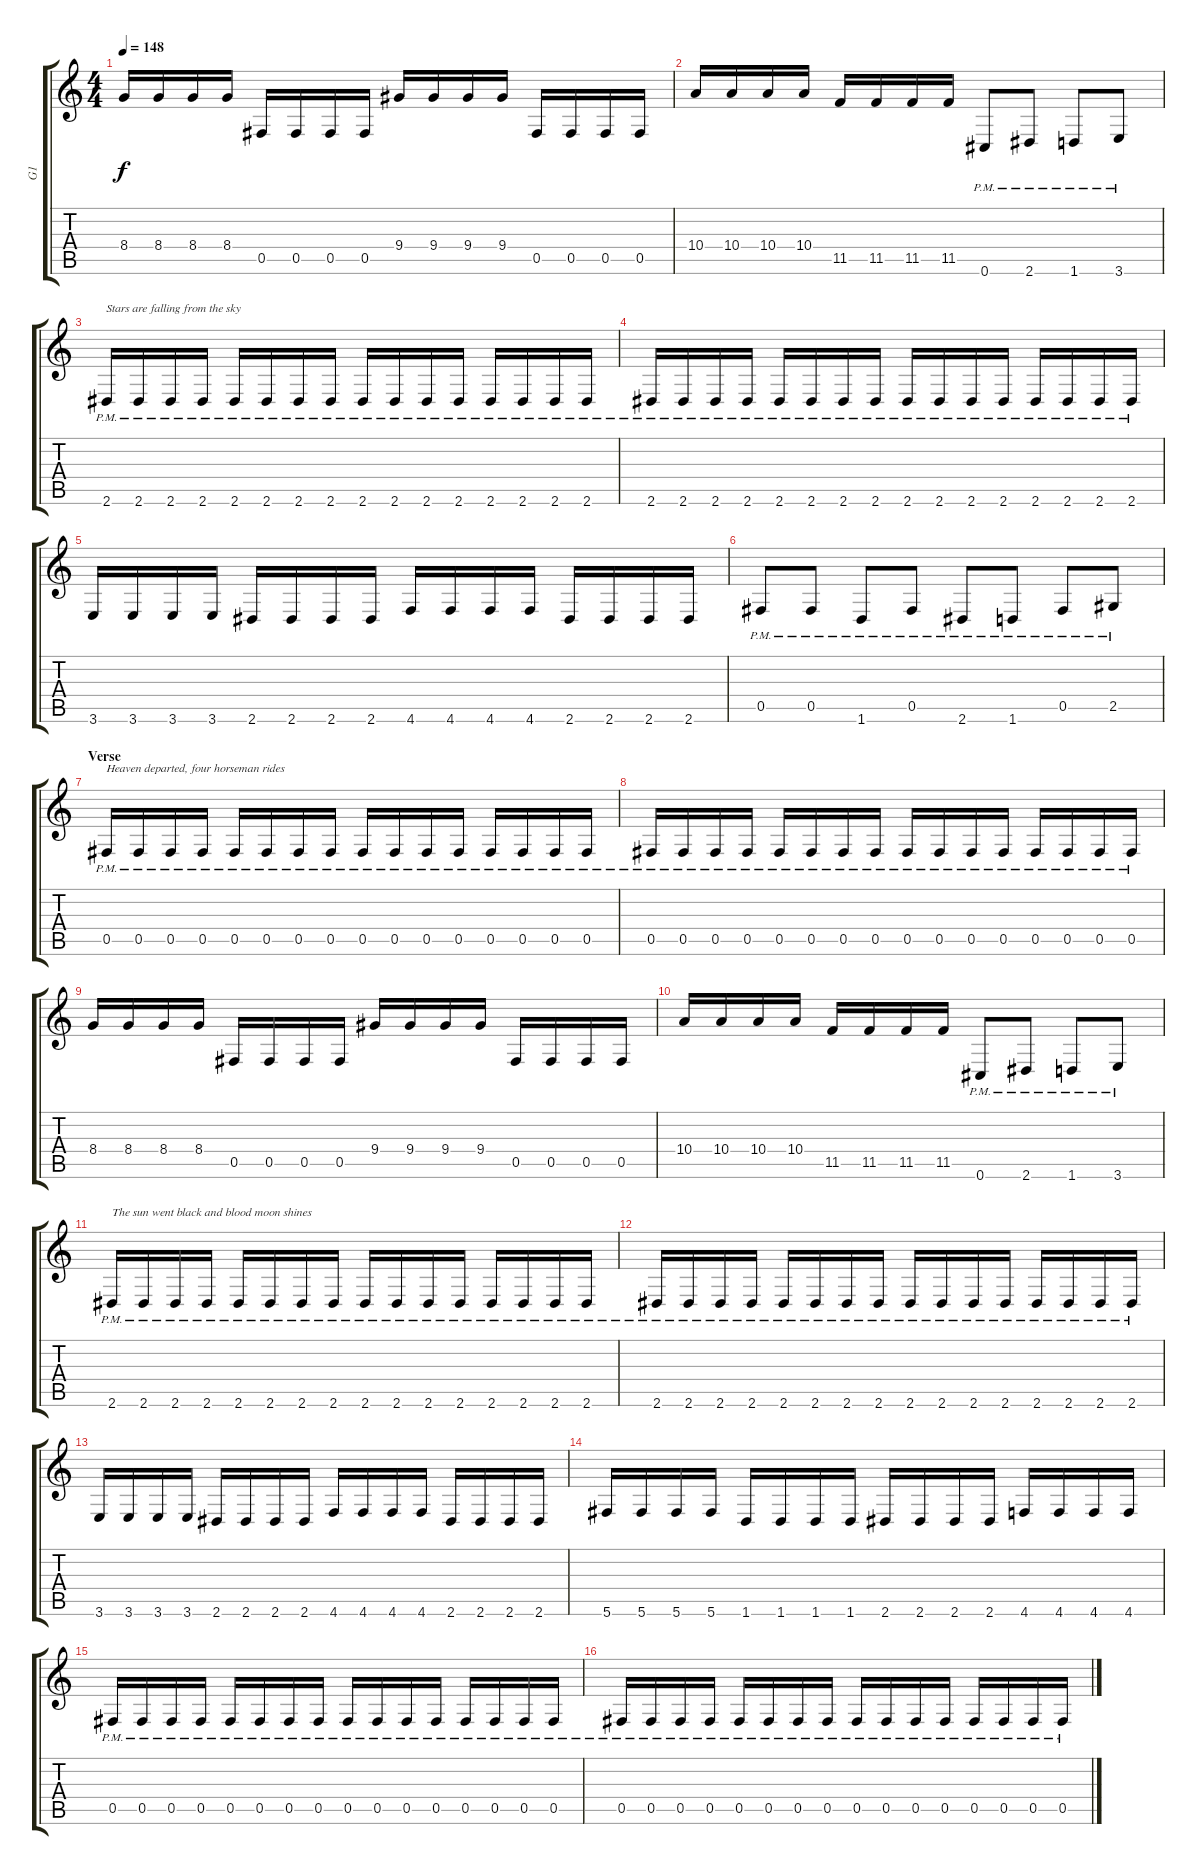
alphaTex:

\track ("G1" "G1") {instrument distortionguitar}
\staff {score tabs}
\tuning (Db4 Ab3 E3 B2 Gb2 Db2) {hide}
\ts (4 4)
\tempo 148
\clef g2
\ks c
8.4.16{dy f} 8.4.16 8.4.16 8.4.16 0.5.16 0.5.16 0.5.16 0.5.16 9.4.16 9.4.16 9.4.16 9.4.16 0.5.16 0.5.16 0.5.16 0.5.16 |
10.4.16 10.4.16 10.4.16 10.4.16 11.5.16 11.5.16 11.5.16 11.5.16 0.6{pm}.8 2.6{pm}.8 1.6{pm}.8 3.6{pm}.8 |
2.6{pm}.16{txt "Stars are falling from the sky"} 2.6{pm}.16 2.6{pm}.16 2.6{pm}.16 2.6{pm}.16 2.6{pm}.16 2.6{pm}.16 2.6{pm}.16 2.6{pm}.16 2.6{pm}.16 2.6{pm}.16 2.6{pm}.16 2.6{pm}.16 2.6{pm}.16 2.6{pm}.16 2.6{pm}.16 |
2.6{pm}.16 2.6{pm}.16 2.6{pm}.16 2.6{pm}.16 2.6{pm}.16 2.6{pm}.16 2.6{pm}.16 2.6{pm}.16 2.6{pm}.16 2.6{pm}.16 2.6{pm}.16 2.6{pm}.16 2.6{pm}.16 2.6{pm}.16 2.6{pm}.16 2.6{pm}.16 |
3.6.16 3.6.16 3.6.16 3.6.16 2.6.16 2.6.16 2.6.16 2.6.16 4.6.16 4.6.16 4.6.16 4.6.16 2.6.16 2.6.16 2.6.16 2.6.16 |
0.5{pm}.8 0.5{pm}.8 1.6{pm}.8 0.5{pm}.8 2.6{pm}.8 1.6{pm}.8 0.5{pm}.8 2.5{pm}.8 |
\section ("" "Verse")
0.5{pm}.16{txt "Heaven departed, four horseman rides"} 0.5{pm}.16 0.5{pm}.16 0.5{pm}.16 0.5{pm}.16 0.5{pm}.16 0.5{pm}.16 0.5{pm}.16 0.5{pm}.16 0.5{pm}.16 0.5{pm}.16 0.5{pm}.16 0.5{pm}.16 0.5{pm}.16 0.5{pm}.16 0.5{pm}.16 |
0.5{pm}.16 0.5{pm}.16 0.5{pm}.16 0.5{pm}.16 0.5{pm}.16 0.5{pm}.16 0.5{pm}.16 0.5{pm}.16 0.5{pm}.16 0.5{pm}.16 0.5{pm}.16 0.5{pm}.16 0.5{pm}.16 0.5{pm}.16 0.5{pm}.16 0.5{pm}.16 |
8.4.16 8.4.16 8.4.16 8.4.16 0.5.16 0.5.16 0.5.16 0.5.16 9.4.16 9.4.16 9.4.16 9.4.16 0.5.16 0.5.16 0.5.16 0.5.16 |
10.4.16 10.4.16 10.4.16 10.4.16 11.5.16 11.5.16 11.5.16 11.5.16 0.6{pm}.8 2.6{pm}.8 1.6{pm}.8 3.6{pm}.8 |
2.6{pm}.16{txt "The sun went black and blood moon shines"} 2.6{pm}.16 2.6{pm}.16 2.6{pm}.16 2.6{pm}.16 2.6{pm}.16 2.6{pm}.16 2.6{pm}.16 2.6{pm}.16 2.6{pm}.16 2.6{pm}.16 2.6{pm}.16 2.6{pm}.16 2.6{pm}.16 2.6{pm}.16 2.6{pm}.16 |
2.6{pm}.16 2.6{pm}.16 2.6{pm}.16 2.6{pm}.16 2.6{pm}.16 2.6{pm}.16 2.6{pm}.16 2.6{pm}.16 2.6{pm}.16 2.6{pm}.16 2.6{pm}.16 2.6{pm}.16 2.6{pm}.16 2.6{pm}.16 2.6{pm}.16 2.6{pm}.16 |
3.6.16 3.6.16 3.6.16 3.6.16 2.6.16 2.6.16 2.6.16 2.6.16 4.6.16 4.6.16 4.6.16 4.6.16 2.6.16 2.6.16 2.6.16 2.6.16 |
5.6.16 5.6.16 5.6.16 5.6.16 1.6.16 1.6.16 1.6.16 1.6.16 2.6.16 2.6.16 2.6.16 2.6.16 4.6.16 4.6.16 4.6.16 4.6.16 |
0.5{pm}.16 0.5{pm}.16 0.5{pm}.16 0.5{pm}.16 0.5{pm}.16 0.5{pm}.16 0.5{pm}.16 0.5{pm}.16 0.5{pm}.16 0.5{pm}.16 0.5{pm}.16 0.5{pm}.16 0.5{pm}.16 0.5{pm}.16 0.5{pm}.16 0.5{pm}.16 |
0.5{pm}.16 0.5{pm}.16 0.5{pm}.16 0.5{pm}.16 0.5{pm}.16 0.5{pm}.16 0.5{pm}.16 0.5{pm}.16 0.5{pm}.16 0.5{pm}.16 0.5{pm}.16 0.5{pm}.16 0.5{pm}.16 0.5{pm}.16 0.5{pm}.16 0.5{pm}.16
